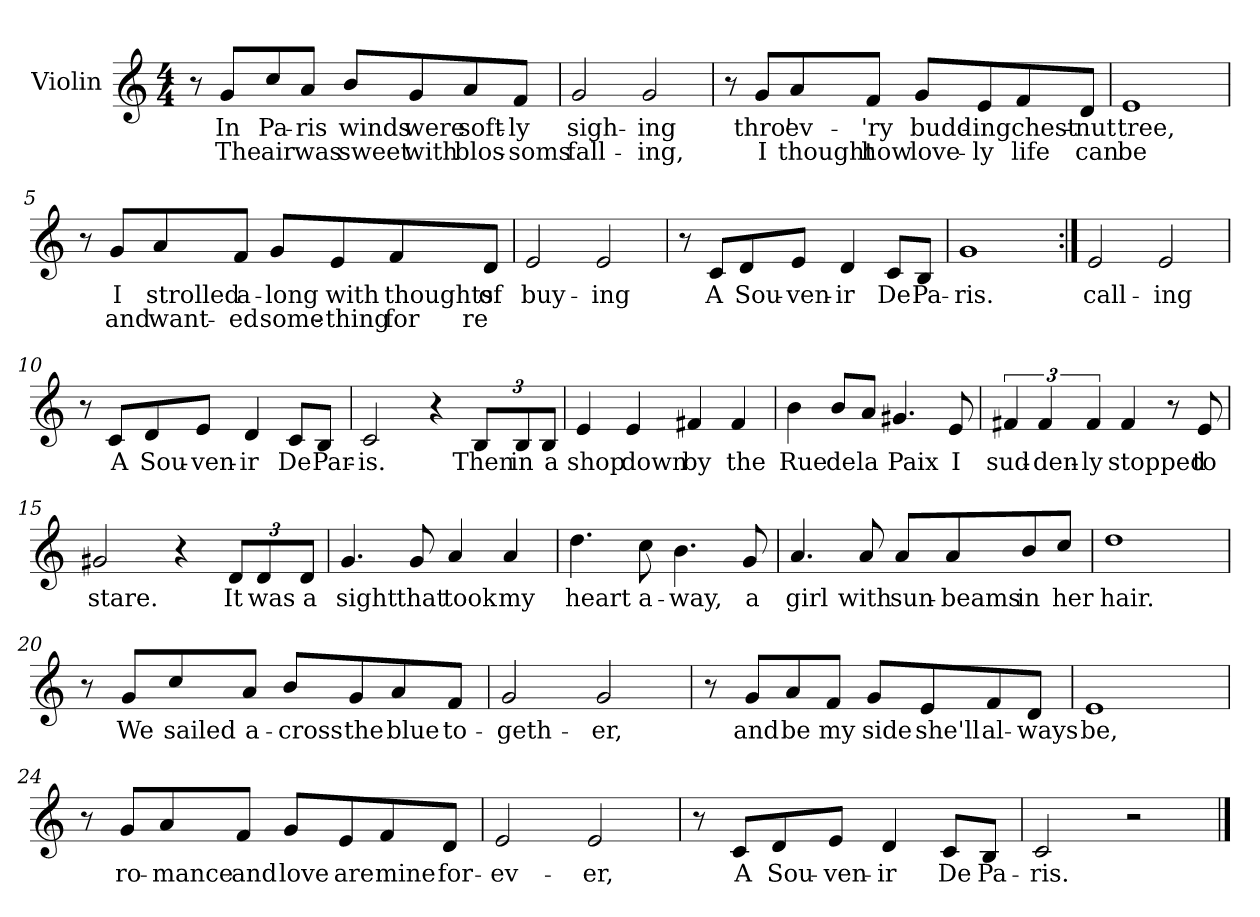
**kern	**text	**text
*part1	*part1	*part1
*staff1	*staff1	*staff1
*I"Violin	*	*
*I'Vln	*	*
*clefG2	*	*
*k[]	*	*
*C:	*	*
*M4/4	*	*
=1	=1	=1
8r	.	.
8g/L	In	The
8cc/	Pa-	air
8a/J	-ris	was
8b/L	winds	sweet
8g/	were	with
8a/	soft-	blos-
8f/J	-ly	-soms
=2	=2	=2
2g/	sigh-	fall-
2g/	-ing	-ing,
=3	=3	=3
8r	.	.
8g/L	thro'	I
8a/	ev-	thought
8f/J	-'ry	how
8g/L	budd-	love-
8e/	-ing	-ly
8f/	chest-	life
8d/J	-nut	can
=4	=4	=4
1e	tree,	be
!!LO:LB:g=z
=5	=5	=5
8r	.	.
8g/L	I	and
8a/	strolled	want-
8f/J	a-	-ed
8g/L	-long	some-
8e/	with	-thing
8f/	thoughts	for
8d/J	of	re
=6	=6	=6
2e/	buy-	.
2e/	-ing	.
=7	=7	=7
8r	.	.
8c/L	A	.
8d/	Sou-	.
8e/J	-ven-	.
4d/	-ir	.
8c/L	De	.
8B/J	Pa-	.
=8	=8	=8
1g	-ris.	.
!!LO:LB:g=z
=9:|!	=9:|!	=9:|!
2e/	call-	.
2e/	-ing	.
=10	=10	=10
8r	.	.
8c/L	A	.
8d/	Sou-	.
8e/J	-ven-	.
4d/	-ir	.
8c/L	De	.
8B/J	Par-	.
=11	=11	=11
2c/	-is.	.
4r	.	.
*Xbrackettup	*	*
12B/L	Then	.
12B/	in	.
12B/J	a	.
=12	=12	=12
4e/	shop	.
4e/	down	.
4f#X/	by	.
4f#/	the	.
!!LO:LB:g=z
=13	=13	=13
4b\	Rue	.
8b/L	de	.
8a/J	la	.
4.g#X/	Paix	.
8e/	I	.
=14	=14	=14
*brackettup	*	*
6f#X/	sud-	.
6f#/	-den-	.
6f#/	-ly	.
4f#/	stopped	.
8r	.	.
8e/	to	.
=15	=15	=15
2g#X/	stare.	.
4r	.	.
*Xbrackettup	*	*
12d/L	It	.
12d/	was	.
12d/J	a	.
=16	=16	=16
4.g/	sight	.
8g/	that	.
4a/	took	.
4a/	my	.
!!LO:LB:g=z
=17	=17	=17
4.dd\	heart	.
8cc\	a-	.
4.b\	-way,	.
8g/	a	.
=18	=18	=18
4.a/	girl	.
8a/	with	.
8a/L	sun-	.
8a/	-beams	.
8b/	in	.
8cc/J	her	.
=19	=19	=19
1dd	hair.	.
=20	=20	=20
8r	.	.
8g/L	We	.
8cc/	sailed	.
8a/J	a-	.
8b/L	-cross	.
8g/	the	.
8a/	blue	.
8f/J	to-	.
!!LO:LB:g=z
=21	=21	=21
2g/	-geth-	.
2g/	-er,	.
=22	=22	=22
8r	.	.
8g/L	and	.
8a/	be	.
8f/J	my	.
8g/L	side	.
8e/	she'll	.
8f/	al-	.
8d/J	-ways	.
=23	=23	=23
1e	be,	.
=24	=24	=24
8r	.	.
8g/L	ro-	.
8a/	-mance	.
8f/J	and	.
8g/L	love	.
8e/	are	.
8f/	mine	.
8d/J	for-	.
=25	=25	=25
2e/	-ev-	.
2e/	-er,	.
!!LO:LB:g=z
=26	=26	=26
8r	.	.
8c/L	A	.
8d/	Sou-	.
8e/J	-ven-	.
4d/	-ir	.
8c/L	De	.
8B/J	Pa-	.
=27	=27	=27
2c/	-ris.	.
2r	.	.
==	==	==
*-	*-	*-
